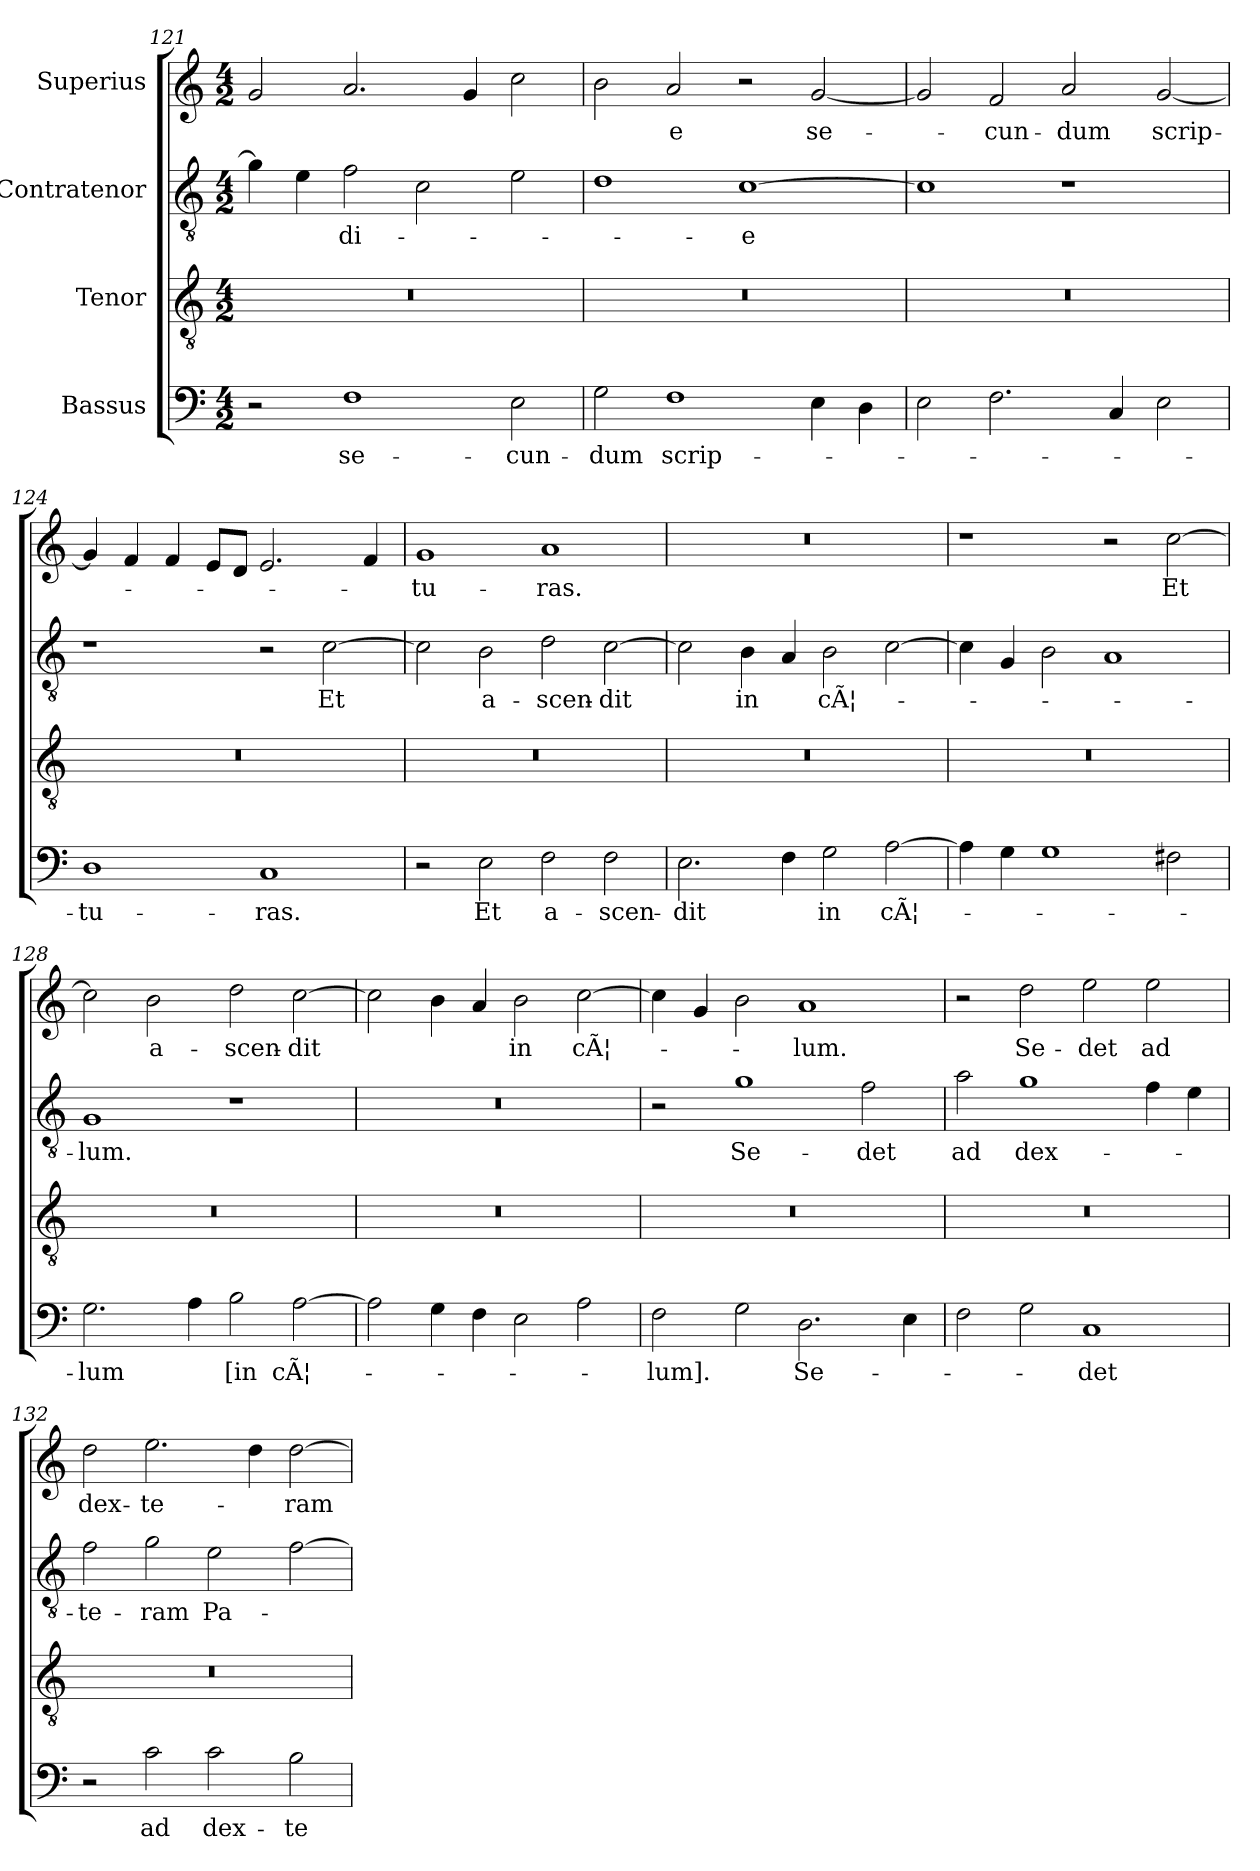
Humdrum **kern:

**kern	**text	**kern	**kern	**text	**kern	**text
*part4	*part4	*part3	*part2	*part2	*part1	*part1
*staff4	*staff4	*staff3	*staff2	*staff2	*staff1	*staff1
*I"Bassus	*	*I"Tenor	*I"Contratenor	*	*I"Superius	*
*clefF4	*	*clefGv2	*clefGv2	*	*clefG2	*
*k[]	*	*k[]	*k[]	*	*k[]	*
*M4/2	*	*M4/2	*M4/2	*	*M4/2	*
=121	=121	=121	=121	=121	=121	=121
2r	.	0r	4g\]	.	2g/	.
.	.	.	4e\	.	.	.
1F\	se-	.	2f\	di-	2.a/	.
.	.	.	2c\	.	.	.
.	.	.	.	.	4g/	.
2E\	-cun-	.	2e\	.	2cc\	.
=122	=122	=122	=122	=122	=122	=122
2G\	-dum	0r	1d\	.	2b\	.
1F\	scrip-	.	.	.	2a/	-e
.	.	.	[1c\	-e	2r	.
4E\	.	.	.	.	[2g/	se-
4D\	.	.	.	.	.	.
=123	=123	=123	=123	=123	=123	=123
2E\	.	0r	1c\]	.	2g/]	.
2.F\	.	.	.	.	2f/	-cun-
.	.	.	1r	.	2a/	-dum
4C/	.	.	.	.	.	.
2E\	.	.	.	.	[2g/	scrip-
=124	=124	=124	=124	=124	=124	=124
1D\	-tu-	0r	1r	.	4g/]	.
.	.	.	.	.	4f/	.
.	.	.	.	.	4f/	.
.	.	.	.	.	8e/L	.
.	.	.	.	.	8d/J	.
1C/	-ras.	.	2r	.	2.e/	.
.	.	.	[2c\	Et	.	.
.	.	.	.	.	4f/	.
=125	=125	=125	=125	=125	=125	=125
2r	.	0r	2c\]	.	1g/	-tu-
2E\	Et	.	2B\	a-	.	.
2F\	a-	.	2d\	-scen-	1a/	-ras.
2F\	-scen-	.	[2c\	-dit	.	.
=126	=126	=126	=126	=126	=126	=126
2.E\	-dit	0r	2c\]	.	0r	.
.	.	.	4B\	in	.	.
4F\	.	.	4A/	.	.	.
2G\	in	.	2B\	cÃ¦-	.	.
[2A\	cÃ¦-	.	[2c\	.	.	.
=127	=127	=127	=127	=127	=127	=127
4A\]	.	0r	4c\]	.	1r	.
4G\	.	.	4G/	.	.	.
1G\	.	.	2B\	.	.	.
.	.	.	1A/	.	2r	.
2F#X\	.	.	.	.	[2cc\	Et
=128	=128	=128	=128	=128	=128	=128
2.G\	-lum	0r	1G/	-lum.	2cc\]	.
.	.	.	.	.	2b\	a-
4A\	.	.	.	.	.	.
2B\	[in	.	1r	.	2dd\	-scen-
[2A\	cÃ¦-	.	.	.	[2cc\	-dit
=129	=129	=129	=129	=129	=129	=129
2A\]	.	0r	0r	.	2cc\]	.
4G\	.	.	.	.	4b\	.
4F\	.	.	.	.	4a/	.
2E\	.	.	.	.	2b\	in
2A\	.	.	.	.	[2cc\	cÃ¦-
=130	=130	=130	=130	=130	=130	=130
2F\	-lum].	0r	2r	.	4cc\]	.
.	.	.	.	.	4g/	.
2G\	.	.	1g\	Se-	2b\	.
2.D\	Se-	.	.	.	1a/	-lum.
.	.	.	2f\	-det	.	.
4E\	.	.	.	.	.	.
=131	=131	=131	=131	=131	=131	=131
2F\	.	0r	2a\	ad	2r	.
2G\	.	.	1g\	dex-	2dd\	Se-
1C/	-det	.	.	.	2ee\	-det
.	.	.	4f\	.	2ee\	ad
.	.	.	4e\	.	.	.
=132	=132	=132	=132	=132	=132	=132
2r	.	0r	2f\	-te-	2dd\	dex-
2c\	ad	.	2g\	-ram	2.ee\	-te-
2c\	dex-	.	2e\	Pa-	.	.
.	.	.	.	.	4dd\	.
2B\	-te-	.	[2f\	.	[2dd\	-ram
=	=	=	=	=	=	=
*-	*-	*-	*-	*-	*-	*-
